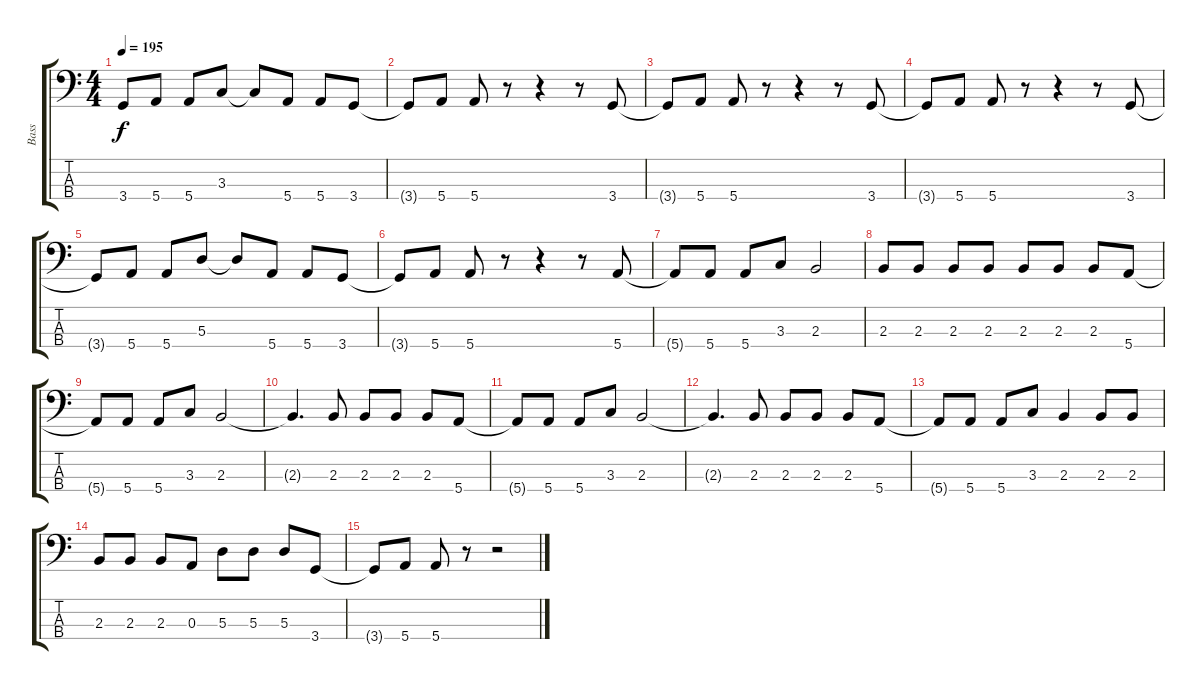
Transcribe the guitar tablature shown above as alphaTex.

\track ("Bass" "Bass") {instrument electricbassfinger}
\staff {score tabs}
\tuning (G2 D2 A1 E1) {hide}
\ts (4 4)
\tempo 195
\clef f4
\ks c
3.4{t}.8{dy f} 5.4.8 5.4.8 3.3.8 3.3{t}.8 5.4.8 5.4.8 3.4.8 |
3.4{t}.8 5.4.8 5.4.8 r.8 r.4 r.8 3.4.8 |
3.4{t}.8 5.4.8 5.4.8 r.8 r.4 r.8 3.4.8 |
3.4{t}.8 5.4.8 5.4.8 r.8 r.4 r.8 3.4.8 |
3.4{t}.8 5.4.8 5.4.8 5.3.8 5.3{t}.8 5.4.8 5.4.8 3.4.8 |
3.4{t}.8 5.4.8 5.4.8 r.8 r.4 r.8 5.4.8 |
5.4{t}.8 5.4.8 5.4.8 3.3.8 2.3.2 |
2.3.8 2.3.8 2.3.8 2.3.8 2.3.8 2.3.8 2.3.8 5.4.8 |
5.4{t}.8 5.4.8 5.4.8 3.3.8 2.3.2 |
2.3{t}.4{d} 2.3.8 2.3.8 2.3.8 2.3.8 5.4.8 |
5.4{t}.8 5.4.8 5.4.8 3.3.8 2.3.2 |
2.3{t}.4{d} 2.3.8 2.3.8 2.3.8 2.3.8 5.4.8 |
5.4{t}.8 5.4.8 5.4.8 3.3.8 2.3.4 2.3.8 2.3.8 |
2.3.8 2.3.8 2.3.8 0.3.8 5.3.8 5.3.8 5.3.8 3.4.8 |
3.4{t}.8 5.4.8 5.4.8 r.8 r.2
